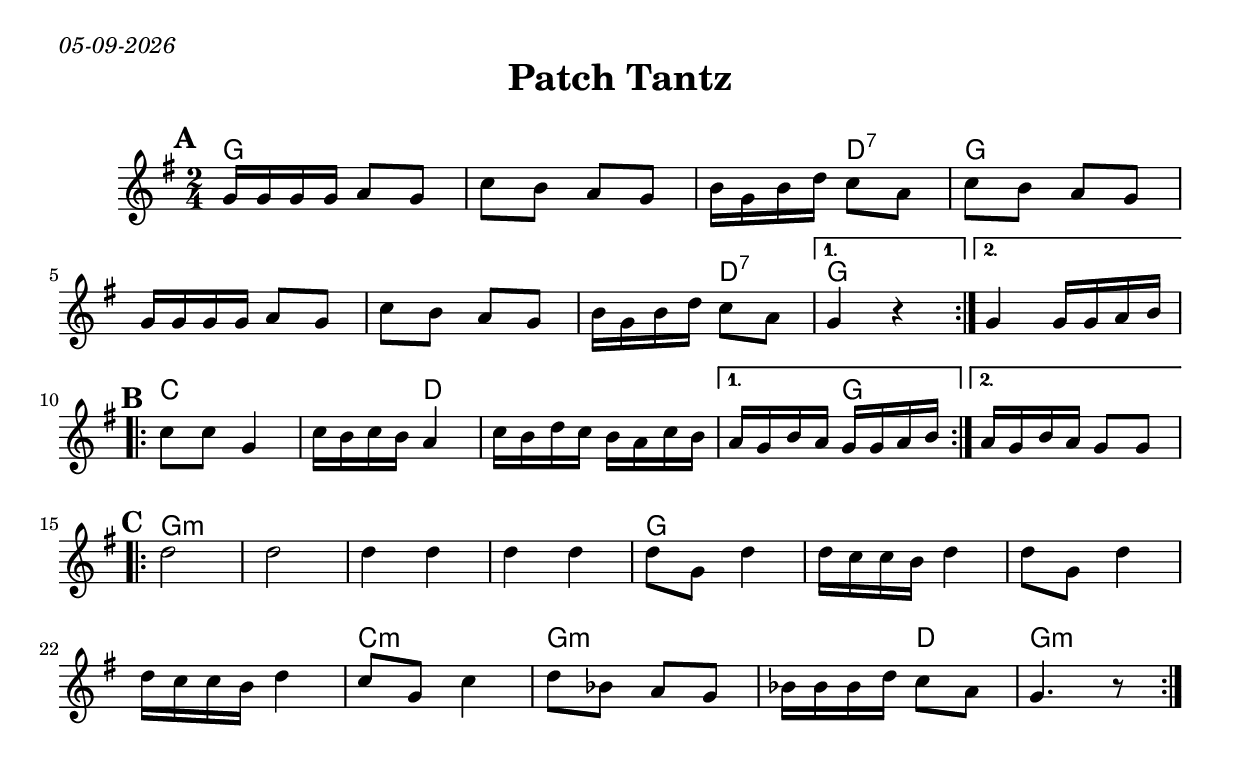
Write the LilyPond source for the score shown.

\version "2.18.0"
\include "english.ly"
\paper{
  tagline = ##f
  print-all-headers = ##t
}
date = #(strftime "%d-%m-%Y" (localtime (current-time)))
  \markup{ \italic{ \date  }  }

%\markup{ Got something to say? }

global = {
  \clef treble
  \key g \major
  \time 2/4
  \set Score.markFormatter = #format-mark-box-alphabet
}

%#################################### Melody ########################
melody = \relative c'' {
  \global
  %\partial 16*3 a16 d f   %lead in notes

  \repeat volta 2{
    \mark \default
    g16 g g g a8 g|
    c8 b a g
    b16 g b d c8 a
    c8 b a g

    g16 g g g a8 g|
    c8 b a g
    b16 g b d c8 a

  }
  \alternative { {g4 r }{g4 g16 g a b } }
  \break

  \repeat volta 2{
    \mark \default
    c8 c g4
    c16 b c b a4
    c16 b d c b a c b
  }
  \alternative { {  a16 g b a g16 g a b}{  a16 g b a g8 g} }
  \break
  \repeat volta 2{
    \mark \default
    d'2
    d2
    d4 d
    d4 d
    d8 g, d'4
    d16 c c b d4
    d8 g, d'4
    d16 c c b d4
    c8 g c4
    d8 bf a g
    bf16 bf bf d c8 a% d d d g
    g4. r8

  }
  % \alternative { { }{ } }
}
%################################# Lyrics #####################
%\addlyrics{  }
%################################# Chords #######################
harmonies = \chordmode {
  g4*5
  d4:7
  g4*7
  d4:7
  g2*2
  %b
  c4*3
  d4*4
  g4*3
  %c
  g2*4:m
  g2*4
  c2:m
  g4*3:m
  d4
  g2:m
}

\score {
  <<
    \new ChordNames {
      \set chordChanges = ##t
      \harmonies
    }
    \new Staff  \melody
  >>
  \header{
    title= "Patch Tantz"
    subtitle=""
    composer= ""
    instrument =""
    arranger= ""
  }
  \layout{indent = 1.0\cm}
  \midi {
    \tempo 4 = 120

    % \midi { }
  }
}
%{
% more verses:
\markup{}
\markup {
  \fill-line {
    \hspace #0.1 % distance from left margin
    \column {
      \line { "1."
	\column {
	  ""
	}
      }
      \hspace #0.2 % vertical distance between verses
      \line { "2."
	\column {
	 ""
	}
      }
    }
    \hspace #0.1  % horiz. distance between columns
    \column {
      \line { "3."
	\column {
	  ""
	}
      }
      \hspace #0.2 % distance between verses
      \line { "4."
	\column {
	 ""
	}
      }
    }
    \hspace #0.1 % distance to right margin
  }
}

%}